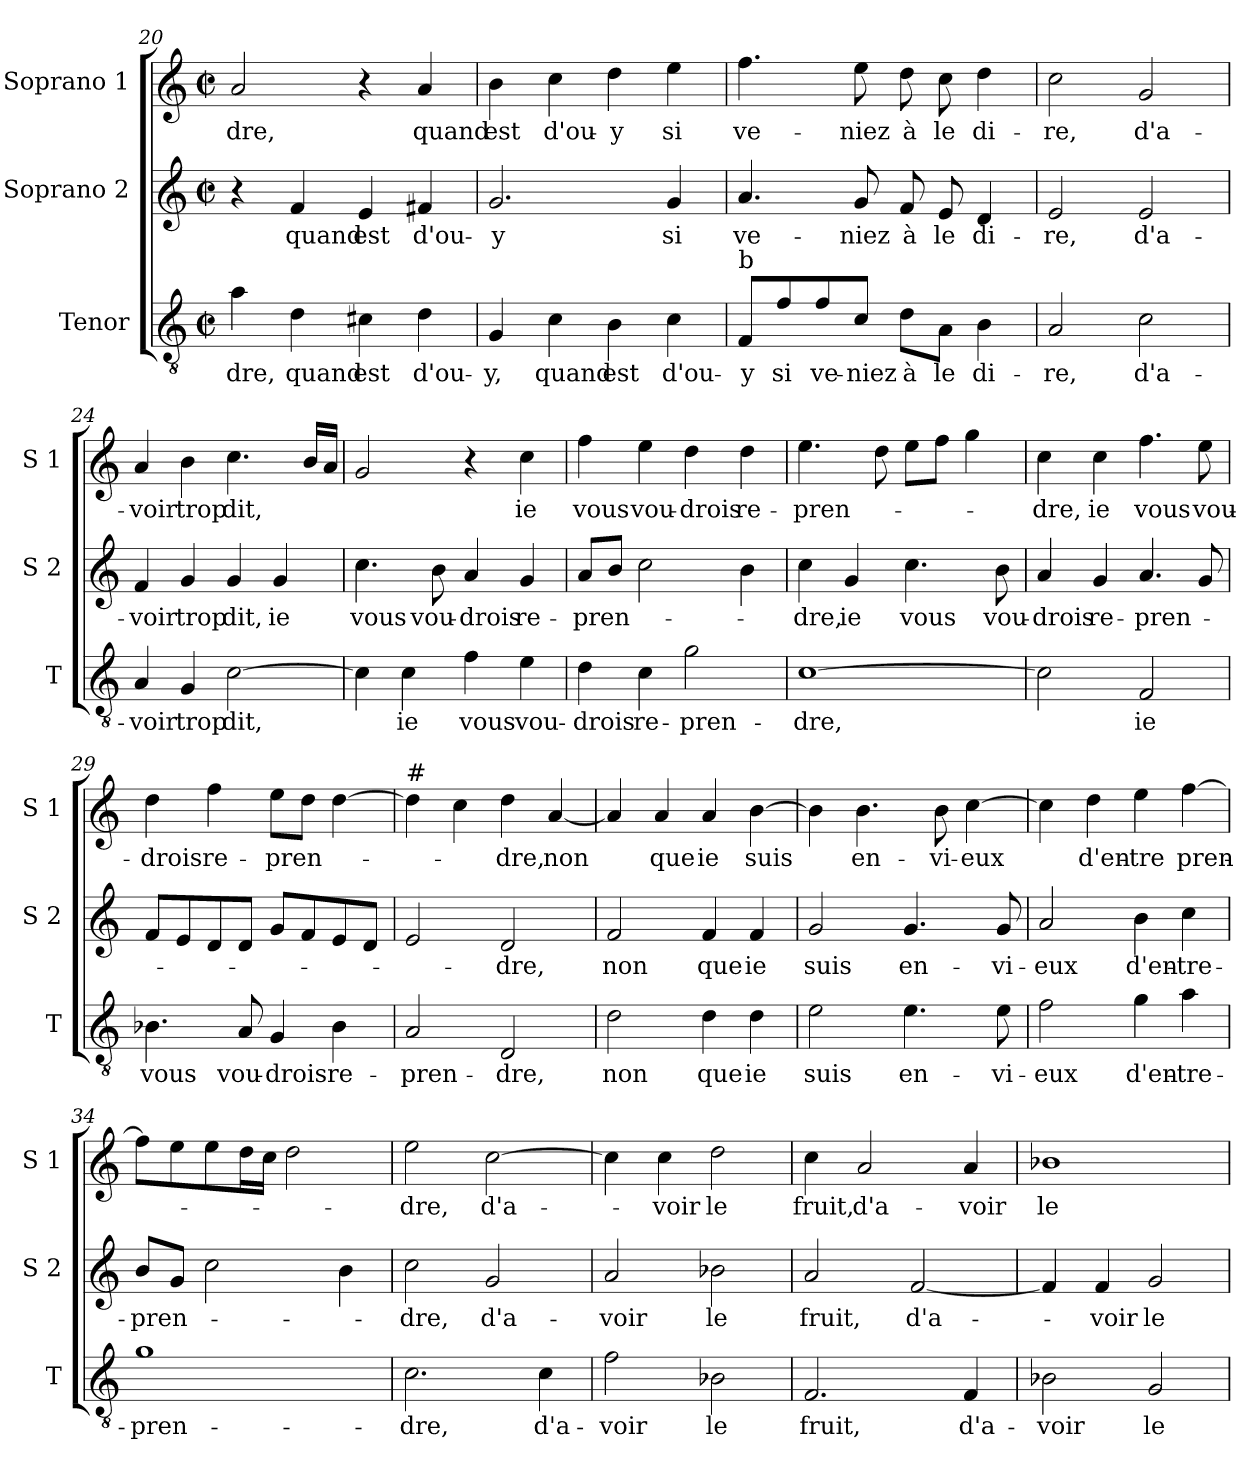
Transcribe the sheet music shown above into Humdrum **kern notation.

**kern	**text	**kern	**text	**kern	**text
*part3	*part3	*part2	*part2	*part1	*part1
*staff3	*staff3	*staff2	*staff2	*staff1	*staff1
*I"Tenor	*	*I"Soprano 2	*	*I"Soprano 1	*
*I'T	*	*I'S 2	*	*I'S 1	*
*clefGv2	*	*clefG2	*	*clefG2	*
*k[]	*	*k[]	*	*k[]	*
*C:	*	*C:	*	*C:	*
*M2/2	*	*M2/2	*	*M2/2	*
*met(c|)	*	*met(c|)	*	*met(c|)	*
=20	=20	=20	=20	=20	=20
!	!LO:LY:b	!	!	!	!LO:LY:b
4a\	-dre,	4r	.	2a/	-dre,
!	!LO:LY:b	!	!LO:LY:b	!	!
4d\	quand	4f/	quand	.	.
!	!LO:LY:b	!	!LO:LY:b	!	!
4c#X\	est	4e/	est	4r	.
!	!LO:LY:b	!	!LO:LY:b	!	!LO:LY:b
4d\	d'ou-	4f#X/	d'ou-	4a/	quand
=21	=21	=21	=21	=21	=21
!	!LO:LY:b	!	!LO:LY:b	!	!LO:LY:b
4G/	-y,	2.g/	-y	4b\	est
!	!LO:LY:b	!	!	!	!LO:LY:b
4c\	quand	.	.	4cc\	d'ou-
!	!LO:LY:b	!	!	!	!LO:LY:b
4B\	est	.	.	4dd\	-y
!	!LO:LY:b	!	!LO:LY:b	!	!LO:LY:b
4c\	d'ou-	4g/	si	4ee\	si
=22	=22	=22	=22	=22	=22
!LO:TX:a:t=b	!	!	!	!	!
!	!LO:LY:b	!	!LO:LY:b	!	!LO:LY:b
8F/L	-y	4.a/	ve-	4.ff\	ve-
!	!LO:LY:b	!	!	!	!
8f/	si	.	.	.	.
!	!LO:LY:b	!	!	!	!
8f/	ve-	.	.	.	.
!	!LO:LY:b	!	!LO:LY:b	!	!LO:LY:b
8c/J	-niez	8g/	-niez	8ee\	-niez
!	!LO:LY:b	!	!LO:LY:b	!	!LO:LY:b
8d\L	à	8f/	à	8dd\	à
!	!LO:LY:b	!	!LO:LY:b	!	!LO:LY:b
8A\J	le	8e/	le	8cc\	le
!	!LO:LY:b	!	!LO:LY:b	!	!LO:LY:b
4B\	di-	4d/	di-	4dd\	di-
=23	=23	=23	=23	=23	=23
!	!LO:LY:b	!	!LO:LY:b	!	!LO:LY:b
2A/	-re,	2e/	-re,	2cc\	-re,
!	!LO:LY:b	!	!LO:LY:b	!	!LO:LY:b
2c\	d'a-	2e/	d'a-	2g/	d'a-
!!LO:LB:g=z
=24	=24	=24	=24	=24	=24
!	!LO:LY:b	!	!LO:LY:b	!	!LO:LY:b
4A/	-voir	4f/	-voir	4a/	-voir
!	!LO:LY:b	!	!LO:LY:b	!	!LO:LY:b
4G/	trop	4g/	trop	4b\	trop
!	!LO:LY:b	!	!LO:LY:b	!	!LO:LY:b
[2c\	dit,	4g/	dit,	4.cc\	dit,
!	!	!	!LO:LY:b	!	!
.	.	4g/	ie	.	.
.	.	.	.	16b/LL	.
.	.	.	.	16a/JJ	.
=25	=25	=25	=25	=25	=25
!	!	!	!LO:LY:b	!	!
4c\]	.	4.cc\	vous	2g/	.
!	!LO:LY:b	!	!	!	!
4c\	ie	.	.	.	.
!	!	!	!LO:LY:b	!	!
.	.	8b\	vou-	.	.
!	!LO:LY:b	!	!LO:LY:b	!	!
4f\	vous	4a/	-drois	4r	.
!	!LO:LY:b	!	!LO:LY:b	!	!LO:LY:b
4e\	vou-	4g/	re-	4cc\	ie
=26	=26	=26	=26	=26	=26
!	!LO:LY:b	!	!LO:LY:b	!	!LO:LY:b
4d\	-drois	8a/L	-pren-	4ff\	vous
.	.	8b/J	.	.	.
!	!LO:LY:b	!	!	!	!LO:LY:b
4c\	re-	2cc\	.	4ee\	vou-
!	!LO:LY:b	!	!	!	!LO:LY:b
2g\	-pren-	.	.	4dd\	-drois
!	!	!	!	!	!LO:LY:b
.	.	4b\	.	4dd\	re-
=27	=27	=27	=27	=27	=27
!	!LO:LY:b	!	!LO:LY:b	!	!LO:LY:b
[1c	-dre,	4cc\	-dre,	4.ee\	-pren-
!	!	!	!LO:LY:b	!	!
.	.	4g/	ie	.	.
.	.	.	.	8dd\	.
!	!	!	!LO:LY:b	!	!
.	.	4.cc\	vous	8ee\L	.
.	.	.	.	8ff\J	.
.	.	.	.	4gg\	.
!	!	!	!LO:LY:b	!	!
.	.	8b\	vou-	.	.
=28	=28	=28	=28	=28	=28
!	!	!	!LO:LY:b	!	!LO:LY:b
2c\]	.	4a/	-drois	4cc\	-dre,
!	!	!	!LO:LY:b	!	!LO:LY:b
.	.	4g/	re-	4cc\	ie
!	!LO:LY:b	!	!LO:LY:b	!	!LO:LY:b
2F/	ie	4.a/	-pren-	4.ff\	vous
!	!	!	!	!	!LO:LY:b
.	.	8g/	.	8ee\	vou-
!!LO:LB:g=z
=29	=29	=29	=29	=29	=29
!	!LO:LY:b	!	!	!	!LO:LY:b
4.B-X\	vous	8f/L	.	4dd\	-drois
.	.	8e/	.	.	.
!	!	!	!	!	!LO:LY:b
.	.	8d/	.	4ff\	re-
!	!LO:LY:b	!	!	!	!
8A/	vou-	8d/J	.	.	.
!	!LO:LY:b	!	!	!	!LO:LY:b
4G/	-drois	8g/L	.	8ee\L	-pren-
.	.	8f/	.	8dd\J	.
!	!LO:LY:b	!	!	!	!
4B-\	re-	8e/	.	[4dd\	.
.	.	8d/J	.	.	.
=30	=30	=30	=30	=30	=30
!	!	!	!	!LO:TX:a:t=#	!
!	!LO:LY:b	!	!	!	!
2A/	-pren-	2e/	.	4dd\]	.
.	.	.	.	4cc\	.
!	!LO:LY:b	!	!LO:LY:b	!	!LO:LY:b
2D/	-dre,	2d/	-dre,	4dd\	-dre,
!	!	!	!	!	!LO:LY:b
.	.	.	.	[4a/	non
=31	=31	=31	=31	=31	=31
!	!LO:LY:b	!	!LO:LY:b	!	!
2d\	non	2f/	non	4a/]	.
!	!	!	!	!	!LO:LY:b
.	.	.	.	4a/	que
!	!LO:LY:b	!	!LO:LY:b	!	!LO:LY:b
4d\	que	4f/	que	4a/	ie
!	!LO:LY:b	!	!LO:LY:b	!	!LO:LY:b
4d\	ie	4f/	ie	[4b\	suis
=32	=32	=32	=32	=32	=32
!	!LO:LY:b	!	!LO:LY:b	!	!
2e\	suis	2g/	suis	4b\]	.
!	!	!	!	!	!LO:LY:b
.	.	.	.	4.b\	en-
!	!LO:LY:b	!	!LO:LY:b	!	!
4.e\	en-	4.g/	en-	.	.
!	!	!	!	!	!LO:LY:b
.	.	.	.	8b\	-vi-
!	!	!	!	!	!LO:LY:b
.	.	.	.	[4cc\	-eux
!	!LO:LY:b	!	!LO:LY:b	!	!
8e\	-vi-	8g/	-vi-	.	.
=33	=33	=33	=33	=33	=33
!	!LO:LY:b	!	!LO:LY:b	!	!
2f\	-eux	2a/	-eux	4cc\]	.
!	!	!	!	!	!LO:LY:b
.	.	.	.	4dd\	d'en-
!	!LO:LY:b	!	!LO:LY:b	!	!LO:LY:b
4g\	d'en-	4b\	d'en-	4ee\	-tre
!	!LO:LY:b	!	!LO:LY:b	!	!LO:LY:b
4a\	-tre-	4cc\	-tre-	[4ff\	pren-
!!LO:PB:g=z
=34	=34	=34	=34	=34	=34
!	!LO:LY:b	!	!LO:LY:b	!	!
1g	-pren-	8b/L	-pren-	8ff\L]	.
.	.	8g/J	.	8ee\	.
.	.	2cc\	.	8ee\	.
.	.	.	.	16dd\L	.
.	.	.	.	16cc\JJ	.
.	.	.	.	2dd\	.
.	.	4b\	.	.	.
=35	=35	=35	=35	=35	=35
!	!LO:LY:b	!	!LO:LY:b	!	!LO:LY:b
2.c\	-dre,	2cc\	-dre,	2ee\	-dre,
!	!	!	!LO:LY:b	!	!LO:LY:b
.	.	2g/	d'a-	[2cc\	d'a-
!	!LO:LY:b	!	!	!	!
4c\	d'a-	.	.	.	.
=36	=36	=36	=36	=36	=36
!	!LO:LY:b	!	!LO:LY:b	!	!
2f\	-voir	2a/	-voir	4cc\]	.
!	!	!	!	!	!LO:LY:b
.	.	.	.	4cc\	-voir
!	!LO:LY:b	!	!LO:LY:b	!	!LO:LY:b
2B-X\	le	2b-X\	le	2dd\	le
=37	=37	=37	=37	=37	=37
!	!LO:LY:b	!	!LO:LY:b	!	!LO:LY:b
2.F/	fruit,	2a/	fruit,	4cc\	fruit,
!	!	!	!	!	!LO:LY:b
.	.	.	.	2a/	d'a-
!	!	!	!LO:LY:b	!	!
.	.	[2f/	d'a-	.	.
!	!LO:LY:b	!	!	!	!LO:LY:b
4F/	d'a-	.	.	4a/	-voir
=38	=38	=38	=38	=38	=38
!	!LO:LY:b	!	!	!	!LO:LY:b
2B-X\	-voir	4f/]	.	1b-X	le
!	!	!	!LO:LY:b	!	!
.	.	4f/	-voir	.	.
!	!LO:LY:b	!	!LO:LY:b	!	!
2G/	le	2g/	le	.	.
=	=	=	=	=	=
*-	*-	*-	*-	*-	*-
